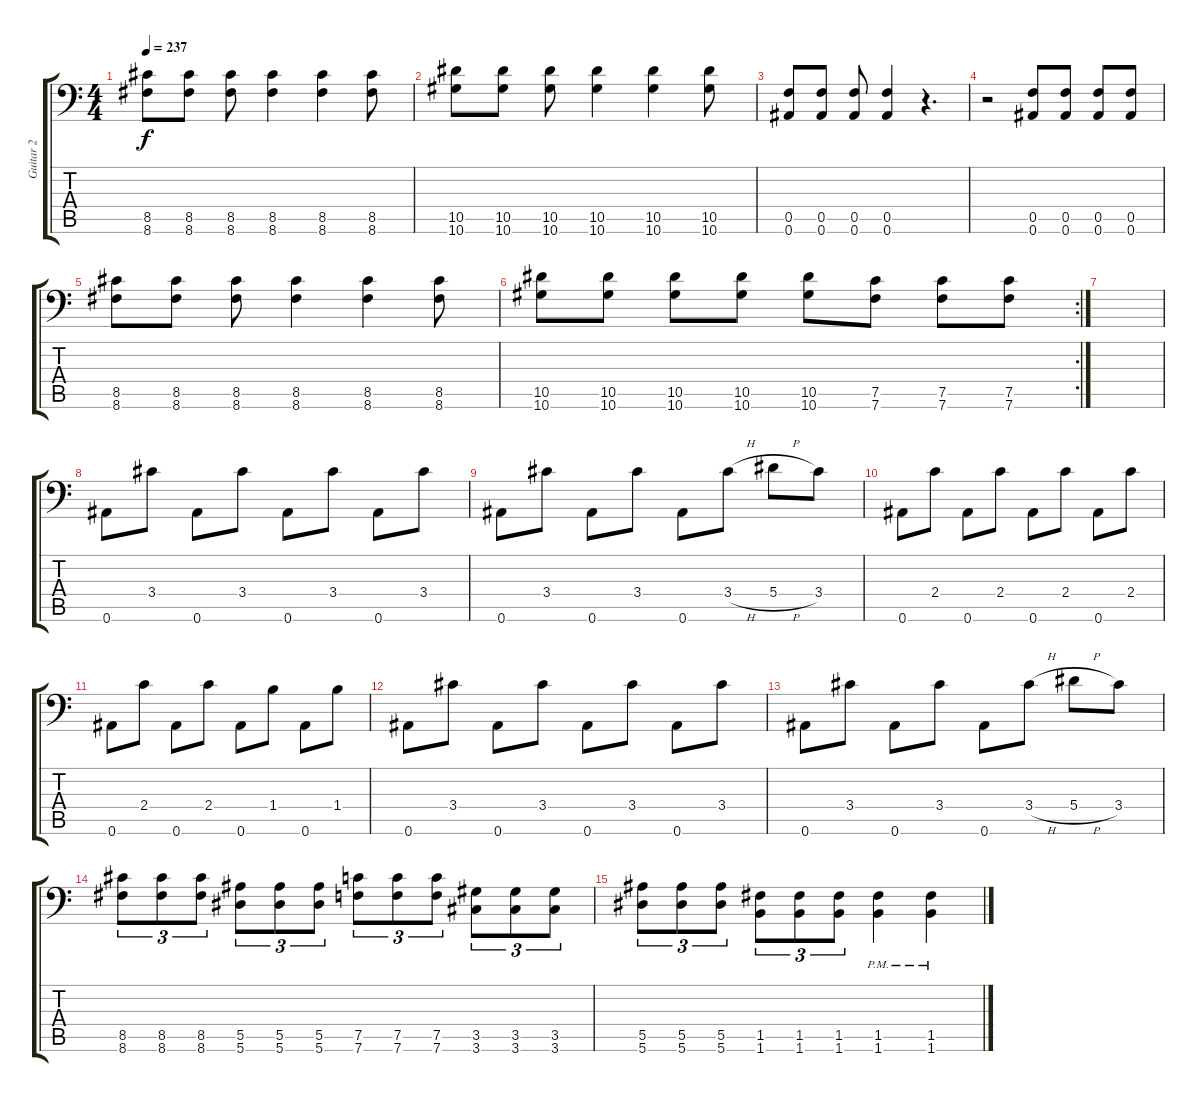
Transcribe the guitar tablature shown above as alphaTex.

\track ("Guitar 2" "Guitar 2") {instrument distortionguitar}
\staff {score tabs}
\tuning (C4 G3 Eb3 Bb2 F2 Bb1) {hide}
\ts (4 4)
\tempo 237
\clef f4
\ks c
(8.5 8.6).8{dy f} (8.5 8.6).8 (8.5 8.6).8 (8.5 8.6).4 (8.5 8.6).4 (8.5 8.6).8 |
(10.5 10.6).8 (10.5 10.6).8 (10.5 10.6).8 (10.5 10.6).4 (10.5 10.6).4 (10.5 10.6).8 |
(0.5 0.6).8{volume 16} (0.5 0.6).8 (0.5 0.6).8 (0.5 0.6).4 r.4{d} |
r.2 (0.5 0.6).8 (0.5 0.6).8 (0.5 0.6).8 (0.5 0.6).8 |
(8.5 8.6).8 (8.5 8.6).8 (8.5 8.6).8 (8.5 8.6).4 (8.5 8.6).4 (8.5 8.6).8 |
\rc 2
(10.5 10.6).8 (10.5 10.6).8 (10.5 10.6).8 (10.5 10.6).8 (10.5 10.6).8 (7.5 7.6).8 (7.5 7.6).8 (7.5 7.6).8 |
|
0.6.8 3.4.8 0.6.8 3.4.8 0.6.8 3.4.8 0.6.8 3.4.8 |
0.6.8 3.4.8 0.6.8 3.4.8 0.6.8 3.4{h}.8 5.4{h}.8 3.4.8 |
0.6.8 2.4.8 0.6.8 2.4.8 0.6.8 2.4.8 0.6.8 2.4.8 |
0.6.8 2.4.8 0.6.8 2.4.8 0.6.8 1.4.8 0.6.8 1.4.8 |
0.6.8 3.4.8 0.6.8 3.4.8 0.6.8 3.4.8 0.6.8 3.4.8 |
0.6.8 3.4.8 0.6.8 3.4.8 0.6.8 3.4{h}.8 5.4{h}.8 3.4.8 |
(8.5 8.6).8{tu (3 2)} (8.5 8.6).8{tu (3 2)} (8.5 8.6).8{tu (3 2)} (5.5 5.6).8{tu (3 2)} (5.5 5.6).8{tu (3 2)} (5.5 5.6).8{tu (3 2)} (7.5 7.6).8{tu (3 2)} (7.5 7.6).8{tu (3 2)} (7.5 7.6).8{tu (3 2)} (3.5 3.6).8{tu (3 2)} (3.5 3.6).8{tu (3 2)} (3.5 3.6).8{tu (3 2)} |
(5.5 5.6).8{tu (3 2)} (5.5 5.6).8{tu (3 2)} (5.5 5.6).8{tu (3 2)} (1.5 1.6).8{tu (3 2)} (1.5 1.6).8{tu (3 2)} (1.5 1.6).8{tu (3 2)} (1.5{pm} 1.6).4 (1.5 1.6{pm}).4
